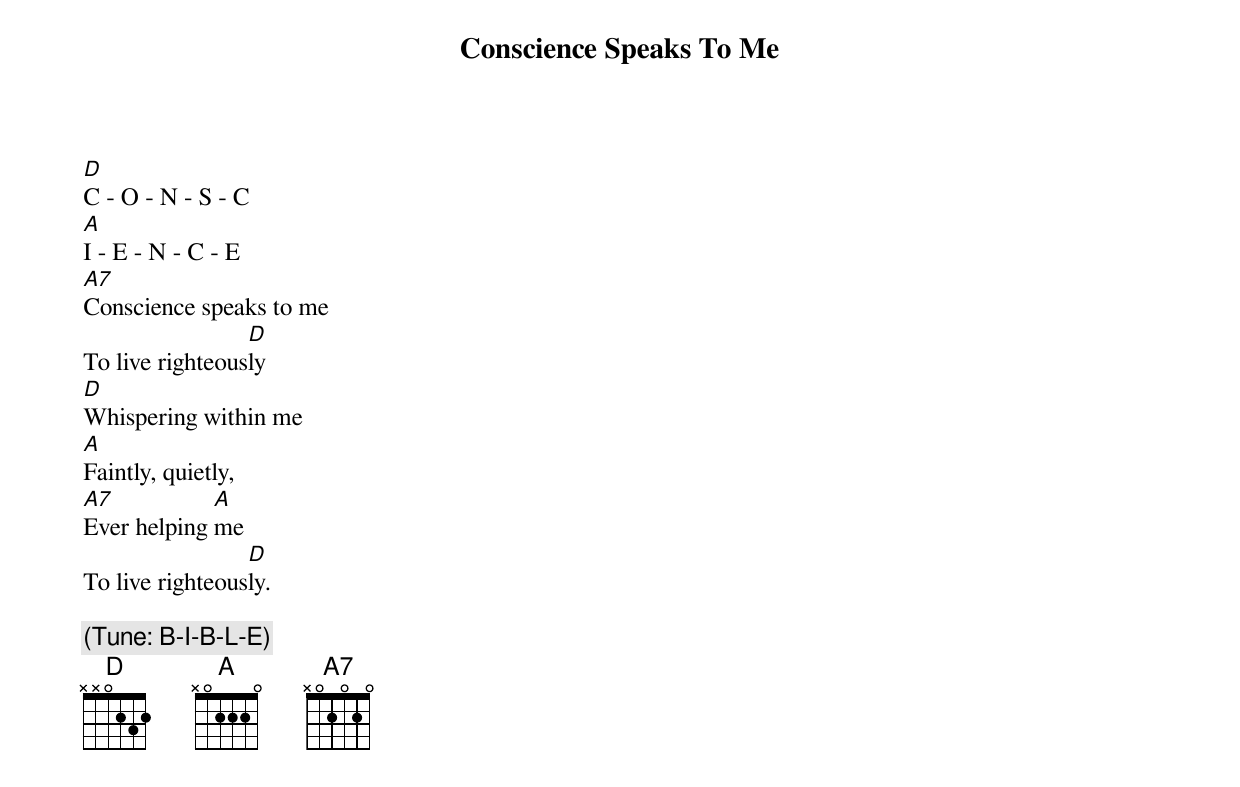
{title: Conscience Speaks To Me}


[D]C - O - N - S - C
[A]I - E - N - C - E
[A7]Conscience speaks to me
To live righteous[D]ly
[D]Whispering within me
[A]Faintly, quietly,
[A7]Ever helping [A]me
To live righteous[D]ly.

{comment: (Tune: B-I-B-L-E)}
